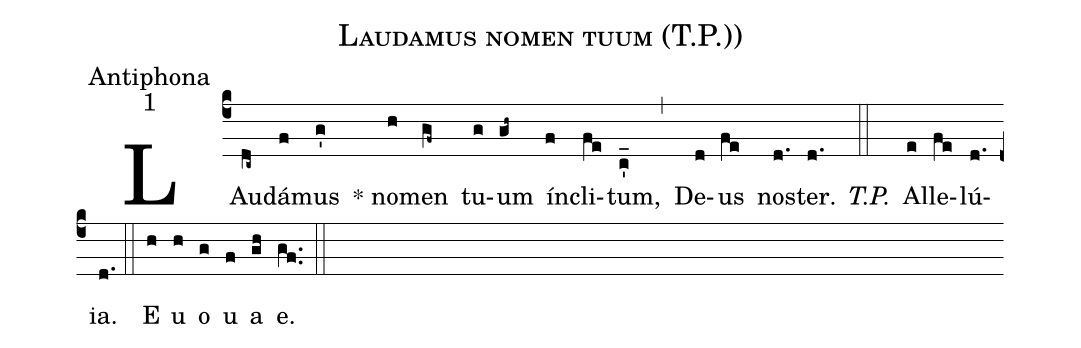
name:Laudamus nomen tuum (T.P.));
office-part:Antiphona;
mode:1;
%%
(c4) LAu(dc~)dá(f)mus(g') * no(h)men(gf~) tu(g)um(gh~) ín(f)cli(fe)tum,(c_') (,) De(d)us(fe) nos(d.)ter.(d.) <i>T.P.</i>(::) Al(e)le(fe)lú(d.)ia.(d.) (::)
E(h) u(h) o(g) u(f) a(gh) e.(gf..) (::)
